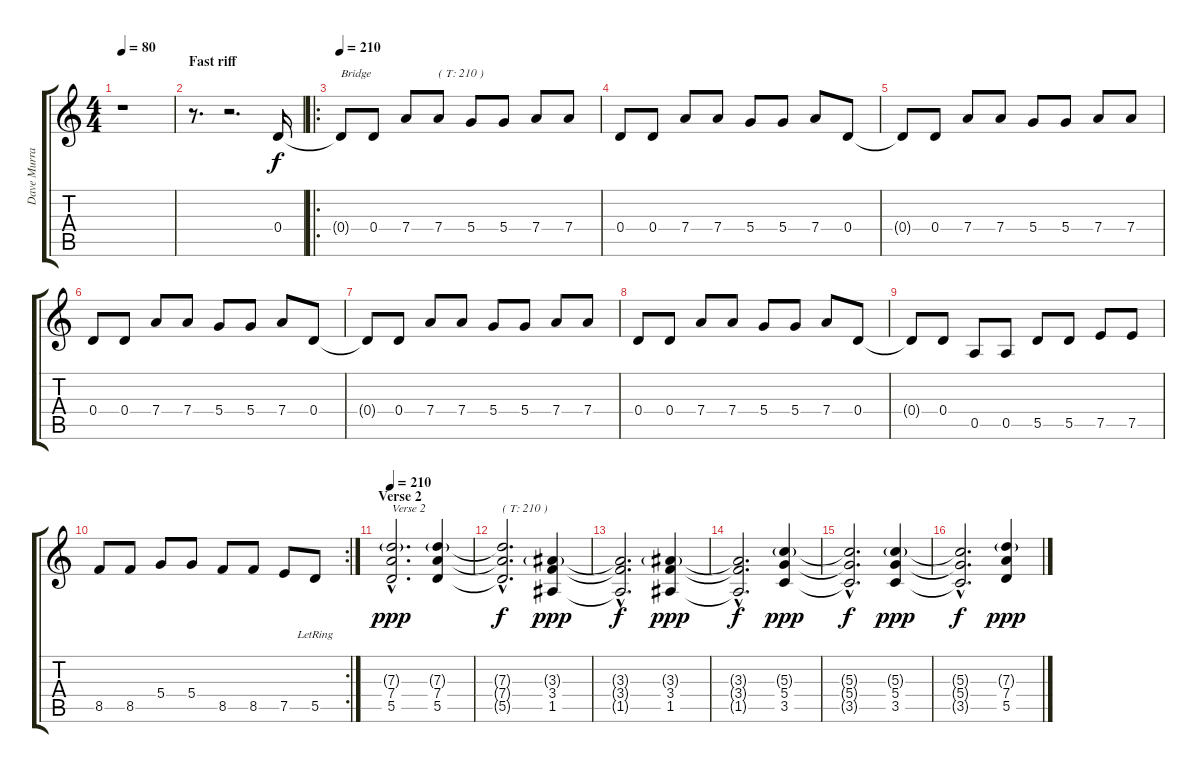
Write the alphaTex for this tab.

\track ("Dave Murray Distortion" "Dave Murra") {instrument distortionguitar}
\staff {score tabs}
\tuning (E4 B3 G3 D3 A2 E2) {hide}
\ts (4 4)
\tempo 80
\clef g2
\ks c
r.1{dy f} |
\section ("" "Fast riff")
r.8{d} r.2{d} 0.4.16 |
\ro
\tempo 210
0.4{t}.8{txt "Bridge"} 0.4.8 7.4.8 7.4.8{txt "( T: 210 )"} 5.4.8 5.4.8 7.4.8 7.4.8 |
0.4.8 0.4.8 7.4.8 7.4.8 5.4.8 5.4.8 7.4.8 0.4.8 |
0.4{t}.8 0.4.8 7.4.8 7.4.8 5.4.8 5.4.8 7.4.8 7.4.8 |
0.4.8 0.4.8 7.4.8 7.4.8 5.4.8 5.4.8 7.4.8 0.4.8 |
0.4{t}.8 0.4.8 7.4.8 7.4.8 5.4.8 5.4.8 7.4.8 7.4.8 |
0.4.8 0.4.8 7.4.8 7.4.8 5.4.8 5.4.8 7.4.8 0.4.8 |
0.4{t}.8 0.4.8 0.5.8 0.5.8 5.5.8 5.5.8 7.5.8 7.5.8 |
\rc 2
8.5.8 8.5.8 5.4.8 5.4.8 8.5.8 8.5.8 7.5.8 5.5{lr}.8 |
\section ("" "Verse 2")
\tempo 210
(7.3{g hac} 7.4{hac} 5.5{hac}).2{d txt "Verse 2" dy ppp} (7.3{g} 7.4 5.5).4 |
(7.3{hac t} 7.4{hac t} 5.5{hac t}).2{d txt "( T: 210 )" dy f} (3.3{g} 3.4 1.5).4{dy ppp} |
(3.3{hac t} 3.4{hac t} 1.5{hac t}).2{d dy f} (3.3{g} 3.4 1.5).4{dy ppp} |
(3.3{hac t} 3.4{hac t} 1.5{hac t}).2{d dy f} (5.3{g} 5.4 3.5).4{dy ppp} |
(5.3{hac t} 5.4{hac t} 3.5{hac t}).2{d dy f} (5.3{g} 5.4 3.5).4{dy ppp} |
(5.3{hac t} 5.4{hac t} 3.5{hac t}).2{d dy f} (7.3{g} 7.4 5.5).4{dy ppp}
